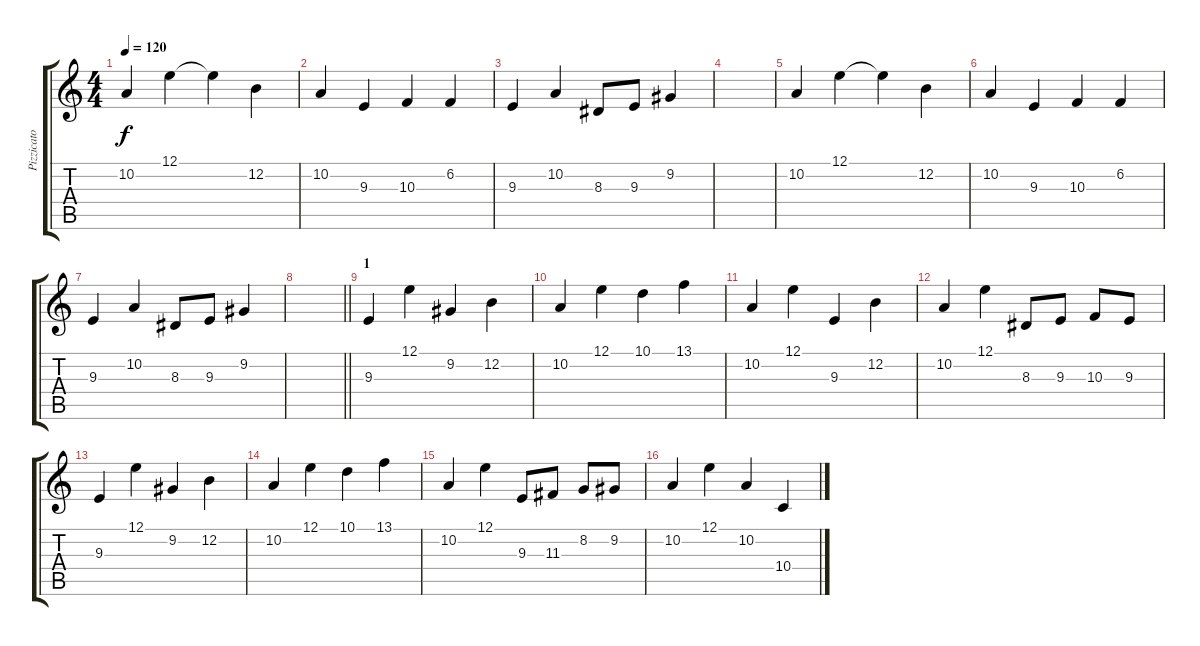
\track ("Pizzicato" "Pizzicato") {instrument pizzicatostrings}
\staff {score tabs}
\tuning (E4 B3 G3 D3 A2 E2) {hide}
\ts (4 4)
\tempo 120
\clef g2
\ks c
10.2.4{dy f instrument pizzicatostrings} 12.1.4 12.1{t}.4 12.2.4 |
10.2.4 9.3.4 10.3.4 6.2.4 |
9.3.4 10.2.4 8.3.8 9.3.8 9.2.4 |
|
10.2.4 12.1.4 12.1{t}.4 12.2.4 |
10.2.4 9.3.4 10.3.4 6.2.4 |
9.3.4 10.2.4 8.3.8 9.3.8 9.2.4 |
\barLineRight lightlight
|
\section ("" "1")
9.3.4 12.1.4 9.2.4 12.2.4 |
10.2.4 12.1.4 10.1.4 13.1.4 |
10.2.4 12.1.4 9.3.4 12.2.4 |
10.2.4 12.1.4 8.3.8 9.3.8 10.3.8 9.3.8 |
9.3.4 12.1.4 9.2.4 12.2.4 |
10.2.4 12.1.4 10.1.4 13.1.4 |
10.2.4 12.1.4 9.3.8 11.3.8 8.2.8 9.2.8 |
10.2.4 12.1.4 10.2.4 10.4.4
